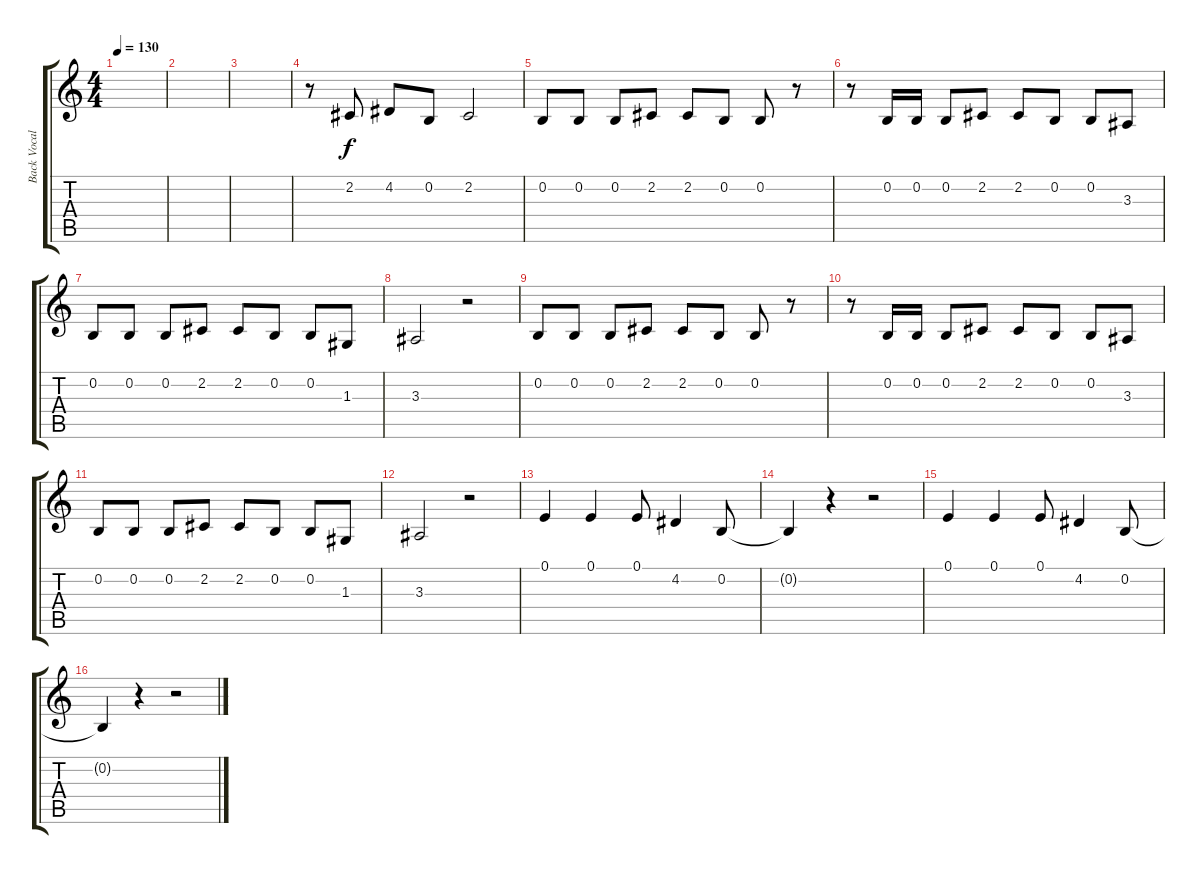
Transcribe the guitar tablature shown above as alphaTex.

\track ("Back Vocal" "Back Vocal") {instrument bassoon}
\staff {score tabs}
\tuning (E4 B3 G3 D3 A2 E2) {hide}
\ts (4 4)
\tempo 130
\clef g2
\ks c
|
|
|
r.8 2.2.8 4.2.8 0.2.8 2.2.2 |
0.2.8 0.2.8 0.2.8 2.2.8 2.2.8 0.2.8 0.2.8 r.8 |
r.8 0.2.16 0.2.16 0.2.8 2.2.8 2.2.8 0.2.8 0.2.8 3.3.8 |
0.2.8 0.2.8 0.2.8 2.2.8 2.2.8 0.2.8 0.2.8 1.3.8 |
3.3.2 r.2 |
0.2.8 0.2.8 0.2.8 2.2.8 2.2.8 0.2.8 0.2.8 r.8 |
r.8 0.2.16 0.2.16 0.2.8 2.2.8 2.2.8 0.2.8 0.2.8 3.3.8 |
0.2.8 0.2.8 0.2.8 2.2.8 2.2.8 0.2.8 0.2.8 1.3.8 |
3.3.2 r.2 |
0.1.4 0.1.4 0.1.8 4.2.4 0.2.8 |
0.2{t}.4 r.4 r.2 |
0.1.4 0.1.4 0.1.8 4.2.4 0.2.8 |
0.2{t}.4 r.4 r.2
